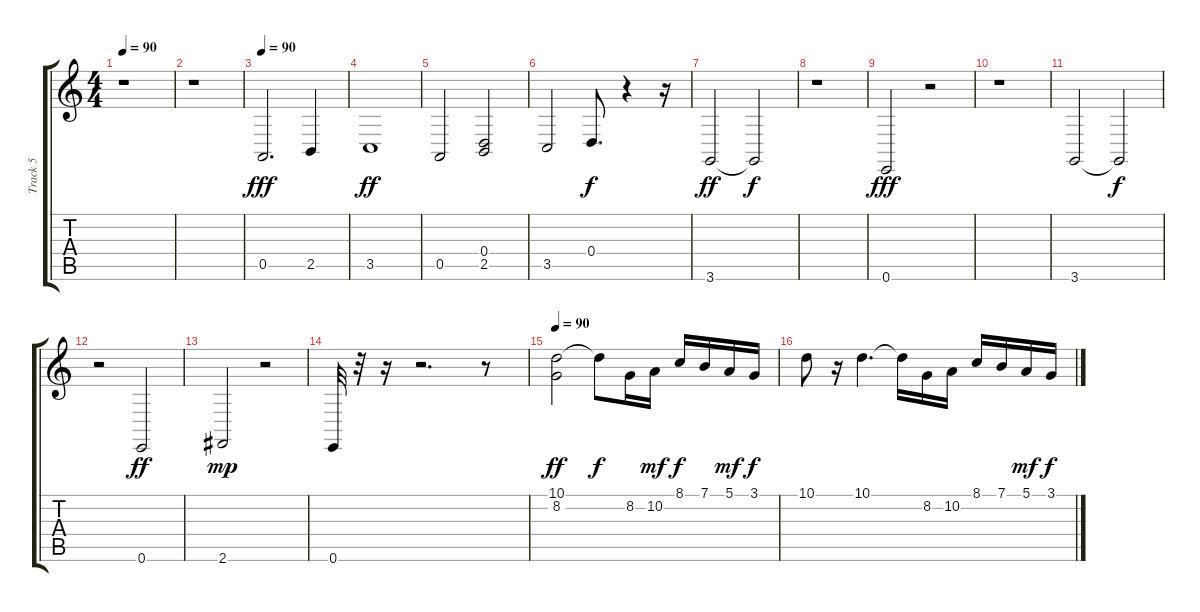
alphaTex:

\track ("Track 5" "Track 5") {instrument lead2sawtooth}
\staff {score tabs}
\tuning (E4 B3 G3 D3 A2 E2) {hide}
\ts (4 4)
\tempo 90
\clef g2
\ks c
r.1{dy f} |
r.1 |
\tempo 90
0.5.2{d dy fff volume 14 instrument distortionguitar} 2.5.4 |
3.5.1{dy ff} |
0.5.2 (0.4 2.5).2 |
3.5.2 0.4.8{d dy f} r.4 r.16 |
3.6.2{dy ff} 3.6{t}.2{dy f} |
r.1 |
0.6.2{dy fff} r.2 |
r.1 |
3.6.2 3.6{t}.2{dy f} |
r.2 0.6.2{dy ff} |
2.6.2{dy mp} r.2 |
0.6.32{volume 16} r.32 r.16 r.2{d} r.8 |
\tempo 90
(10.1 8.2).2{dy ff instrument lead2sawtooth} 10.1{t}.8{dy f} 8.2.16 10.2.16{dy mf} 8.1.16{dy f} 7.1.16 5.1.16{dy mf} 3.1.16{dy f} |
10.1.8 r.16 10.1.4{d} 10.1{t}.16 8.2.16 10.2.16 8.1.16 7.1.16 5.1.16{dy mf} 3.1.16{dy f}
